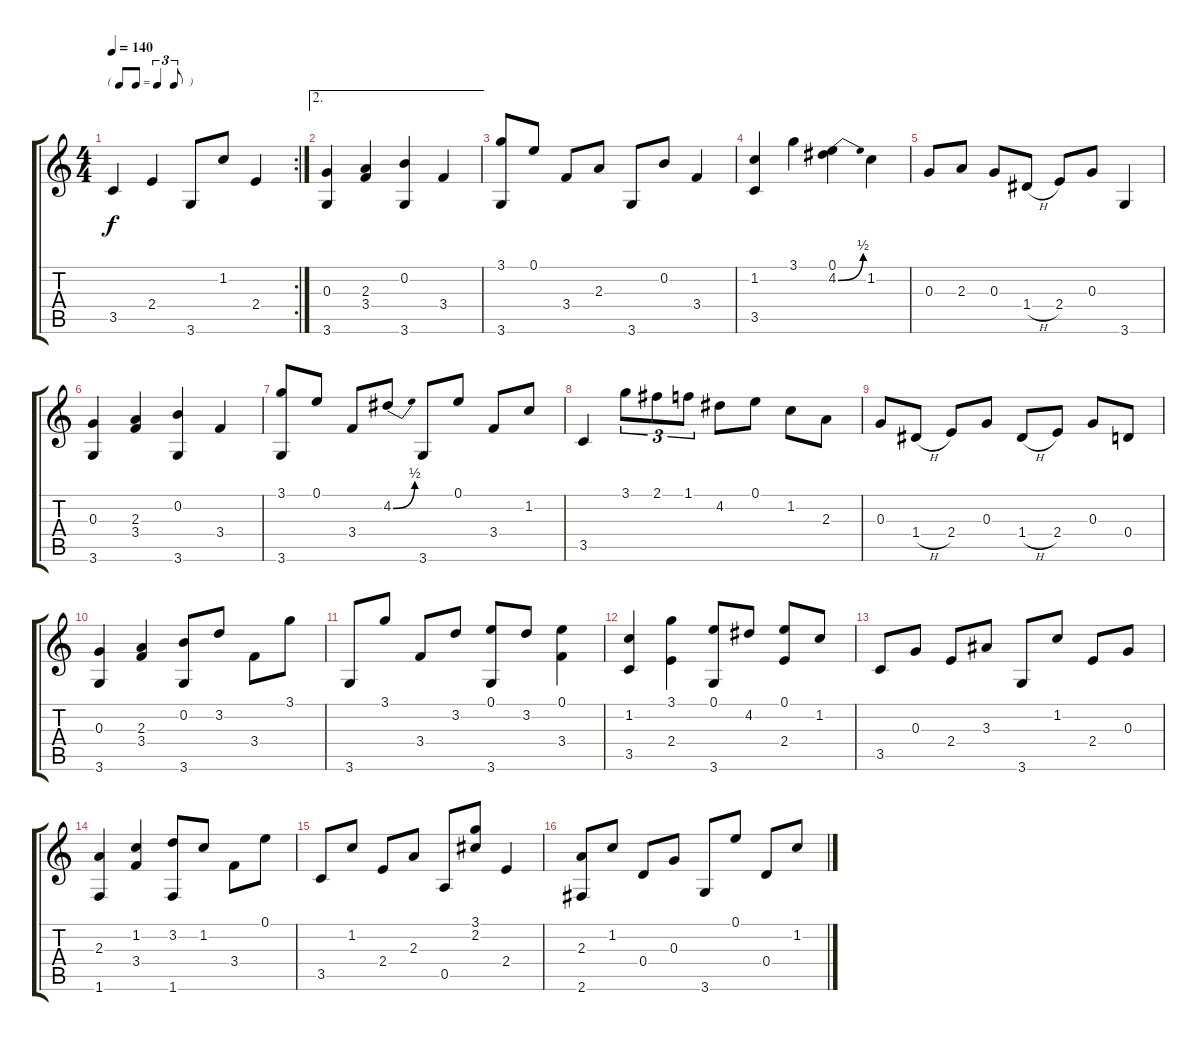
\track "" {instrument acousticguitarsteel}
\staff {score tabs}
\tuning (E4 B3 G3 D3 A2 E2) {hide}
\rc 2
\ts (4 4)
\tf triplet8th
\tempo 140
\clef g2
\ks c
3.5.4{dy f} 2.4.4 3.6.8 1.2.8 2.4.4 |
\ae 2
(0.3 3.6).4 (2.3 3.4).4 (0.2 3.6).4 3.4.4 |
(3.1 3.6).8 0.1.8 3.4.8 2.3.8 3.6.8 0.2.8 3.4.4 |
(1.2 3.5).4 3.1.4 (0.1 4.2{be (bend 0 0 60 2)}).4 1.2.4 |
0.3.8 2.3.8 0.3.8 1.4{h}.8 2.4.8 0.3.8 3.6.4 |
(0.3 3.6).4 (2.3 3.4).4 (0.2 3.6).4 3.4.4 |
(3.1 3.6).8 0.1.8 3.4.8 4.2{be (bend 0 0 60 2)}.8 3.6.8 0.1.8 3.4.8 1.2.8 |
3.5.4 3.1.8{tu (3 2)} 2.1.8{tu (3 2)} 1.1.8{tu (3 2)} 4.2.8 0.1.8 1.2.8 2.3.8 |
0.3.8 1.4{h}.8 2.4.8 0.3.8 1.4{h}.8 2.4.8 0.3.8 0.4.8 |
(0.3 3.6).4 (2.3 3.4).4 (0.2 3.6).8 3.2.8 3.4.8 3.1.8 |
3.6.8 3.1.8 3.4.8 3.2.8 (0.1 3.6).8 3.2.8 (0.1 3.4).4 |
(1.2 3.5).4 (3.1 2.4).4 (0.1 3.6).8 4.2.8 (0.1 2.4).8 1.2.8 |
3.5.8 0.3.8 2.4.8 3.3.8 3.6.8 1.2.8 2.4.8 0.3.8 |
(2.3 1.6).4 (1.2 3.4).4 (3.2 1.6).8 1.2.8 3.4.8 0.1.8 |
3.5.8 1.2.8 2.4.8 2.3.8 0.5.8 (3.1 2.2).8 2.4.4 |
(2.3 2.6).8 1.2.8 0.4.8 0.3.8 3.6.8 0.1.8 0.4.8 1.2.8
